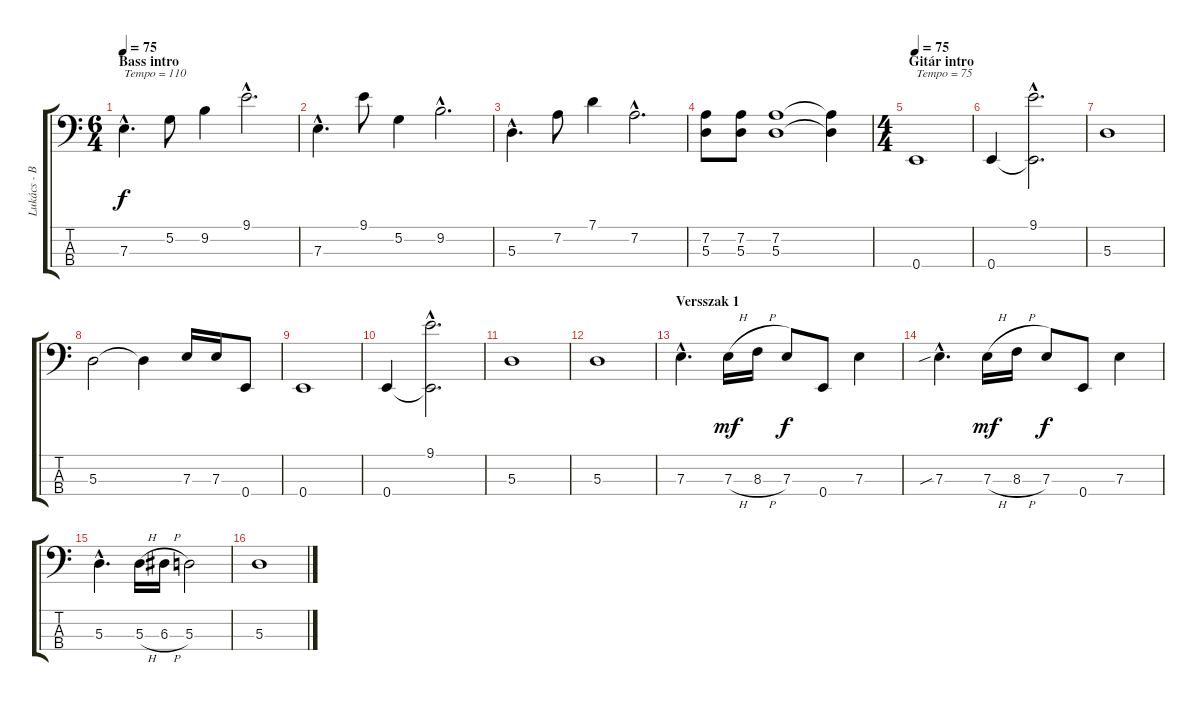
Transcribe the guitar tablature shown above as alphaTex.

\track ("Lukács - Bass" "Lukács - B") {instrument electricbasspick}
\staff {score tabs}
\tuning (G2 D2 A1 E1) {hide}
\ts (6 4)
\section ("" "Bass intro")
\tempo 75
\tempo 110
\tempo 75
\clef f4
\ks c
7.3{hac}.4{d txt "Tempo = 110" dy f instrument electricbasspick} 5.2.8 9.2.4 9.1{hac}.2{d} |
7.3{hac}.4{d} 9.1.8 5.2.4 9.2{hac}.2{d} |
5.3{hac}.4{d} 7.2.8 7.1.4 7.2{hac}.2{d} |
(7.2 5.3).8 (7.2 5.3).8 (7.2 5.3).1 (7.2{t} 5.3{t}).4 |
\ts (4 4)
\section ("" "Gitár intro ")
\tempo 75
0.4.1{txt "Tempo = 75"} |
0.4.4 (9.1{hac} 0.4{hac t}).2{d} |
5.3.1 |
5.3.2 5.3{t}.4 7.3.16 7.3.16 0.4.8 |
0.4.1 |
0.4.4 (9.1{hac} 0.4{hac t}).2{d} |
5.3.1 |
5.3.1 |
\section ("" "Versszak 1")
7.3{hac}.4{d} 7.3{h}.16{dy mf} 8.3{h}.16 7.3.8{dy f} 0.4.8 7.3.4 |
7.3{sib hac}.4{d} 7.3{h}.16{dy mf} 8.3{h}.16 7.3.8{dy f} 0.4.8 7.3.4 |
5.3{hac}.4{d} 5.3{h}.16 6.3{h}.16 5.3.2 |
5.3.1
